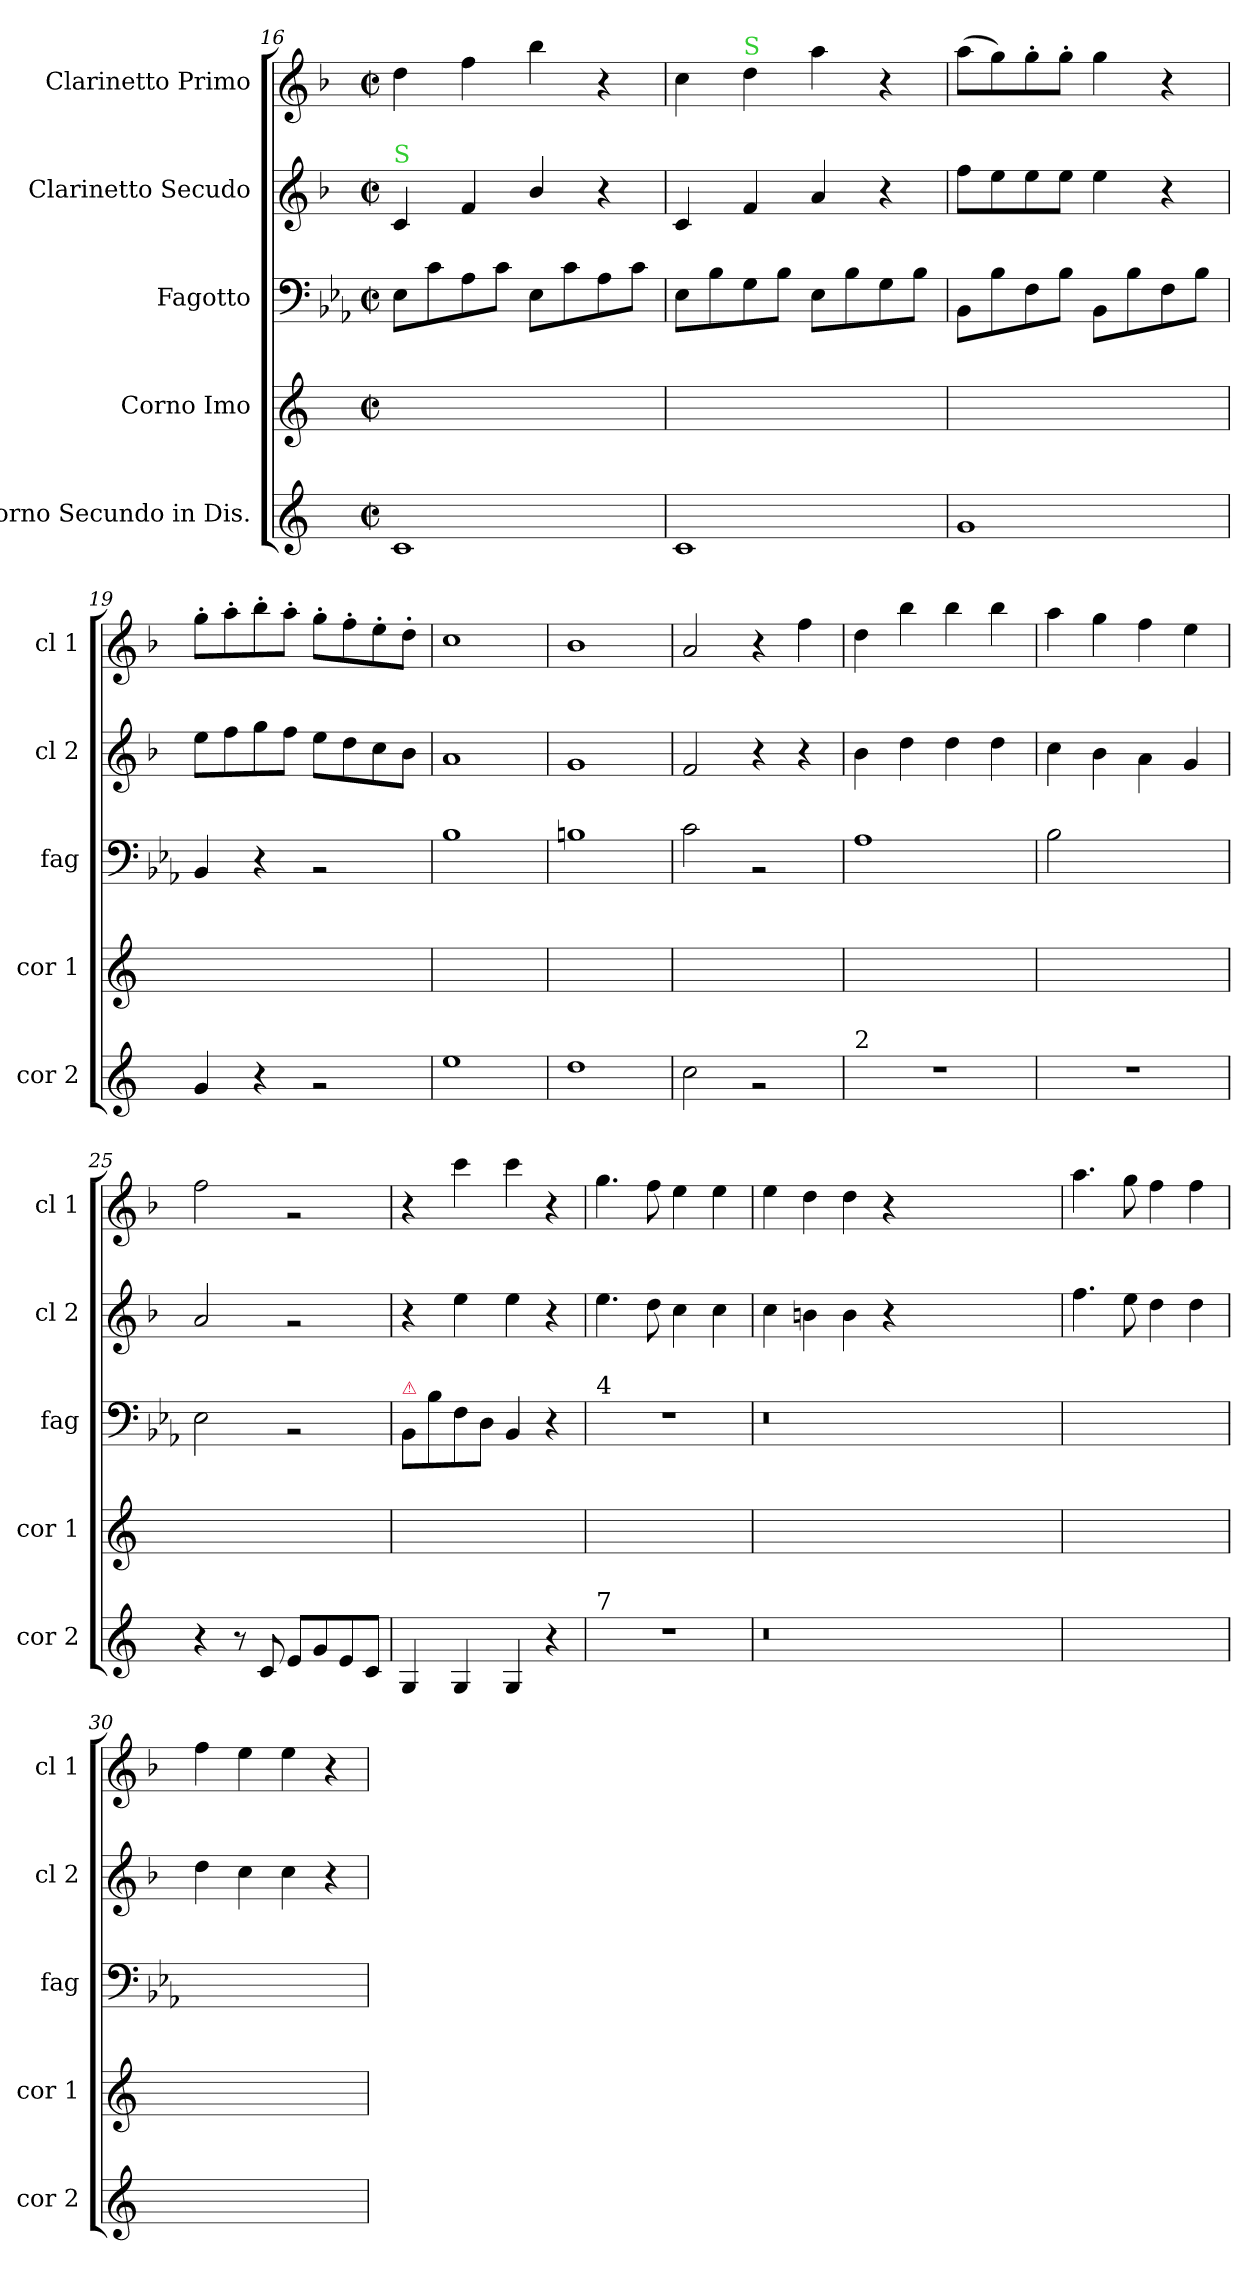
**kern	**kern	**kern	**kern	**kern
*part5	*part4	*part3	*part2	*part1
*staff5	*staff4	*staff3	*staff2	*staff1
*I"Corno Secundo in Dis.	*I"Corno Imo	*I"Fagotto	*I"Clarinetto Secudo	*I"Clarinetto Primo
*I'cor 2	*I'cor 1	*I'fag	*I'cl 2	*I'cl 1
*clefG2	*clefG2	*clefF4	*clefG2	*clefG2
*ITrd5c9	*ITrd5c9	*	*ITrd1c2	*ITrd1c2
*k[b-e-a-]	*k[b-e-a-]	*k[b-e-a-]	*k[b-e-a-]	*k[b-e-a-]
*M2/2	*M2/2	*M2/2	*M2/2	*M2/2
*met(c|)	*met(c|)	*met(c|)	*met(c|)	*met(c|)
=16	=16	=16	=16	=16
!	!	!	!LO:TX:a:color=limegreen:t=S	!
1E-	1ryy	8E-\L	4B-/	4cc\
.	.	8c\	.	.
.	.	8A-\	4e-/	4ee-\
.	.	8c\J	.	.
.	.	8E-\L	4a-/	4aa-\
.	.	8c\	.	.
.	.	8A-\	4r	4r
.	.	8c\J	.	.
=17	=17	=17	=17	=17
1E-	1ryy	8E-\L	4B-/	4b-\
.	.	8B-\	.	.
!	!	!	!	!LO:TX:a:color=limegreen:t=S
.	.	8G\	4e-/	4cc\
.	.	8B-\J	.	.
.	.	8E-\L	4g/	4gg\
.	.	8B-\	.	.
.	.	8G\	4r	4r
.	.	8B-\J	.	.
=18	=18	=18	=18	=18
1B-	1ryy	8BB-\L	8ee-\L	(8gg\L
.	.	8B-\	8dd\	8ff\)
.	.	8F\	8dd\	8ff'\
.	.	8B-\J	8dd\J	8ff'\J
.	.	8BB-\L	4dd\	4ff\
.	.	8B-\	.	.
.	.	8F\	4r	4r
.	.	8B-\J	.	.
=19	=19	=19	=19	=19
4B-/	1ryy	4BB-/	8dd\L	8ff'\L
.	.	.	8ee-\	8gg'\
4r	.	4r	8ff\	8aa-'\
.	.	.	8ee-\J	8gg'\J
2rg	.	2rBB	8dd\L	8ff'\L
.	.	.	8cc\	8ee-'\
.	.	.	8b-\	8dd'\
.	.	.	8a-\J	8cc'\J
=20	=20	=20	=20	=20
1g	1ryy	1B-	1g	1b-
=21	=21	=21	=21	=21
1f	1ryy	1Bn	1f	1a-
=22	=22	=22	=22	=22
2e-\	1ryy	2c\	2e-/	2g/
2rg	.	2rBB	4r	4r
.	.	.	4r	4ee-\
=23	=23	=23	=23	=23
!LO:TX:a:t=2	!	!	!	!
1r	1ryy	1A-	4a-\	4cc\
.	.	.	4cc\	4aa-\
.	.	.	4cc\	4aa-\
.	.	.	4cc\	4aa-\
=24	=24	=24	=24	=24
!	!	!LO:N:vis=2	!	!
1r	1ryy	1B-	4b-\	4gg\
.	.	.	4a-\	4ff\
.	.	.	4g\	4ee-\
.	.	.	4f/	4dd\
=25	=25	=25	=25	=25
4r	1ryy	2E-\	2g/	2ee-\
8r	.	.	.	.
8E-/	.	.	.	.
8G/L	.	2rBB	2rg	2rg
8B-/	.	.	.	.
8G/	.	.	.	.
8E-/J	.	.	.	.
=26	=26	=26	=26	=26
!	!	!LO:TX:a:color=crimson:t=⚠	!	!
4BB-/	1ryy	8BB-/L	4r	4r
.	.	8B-\	.	.
4BB-/	.	8F\	4dd\	4bb-\
.	.	8D\J	.	.
4BB-/	.	4BB-/	4dd\	4bb-\
4r	.	4r	4r	4r
=27	=27	=27	=27	=27
!	!	!LO:TX:a:t=4	!	!
!LO:TX:a:t=7	!	!	!	!
1r	1ryy	1r	4.dd\	4.ff\
.	.	.	8cc\	8ee-\
.	.	.	4b-\	4dd\
.	.	.	4b-\	4dd\
=28	=28	=28	=28	=28
0.r	1ryy	0.r	4b-\	4dd\
.	.	.	4an\	4cc\
.	.	.	4a\	4cc\
.	.	.	4r	4r
.	0ryy	.	0ryy	0ryy
=29	=29	=29	=29	=29
1ryy	1ryy	1ryy	4.ee-\	4.gg\
.	.	.	8dd\	8ff\
.	.	.	4cc\	4ee-\
.	.	.	4cc\	4ee-\
=30	=30	=30	=30	=30
1ryy	1ryy	1ryy	4cc\	4ee-\
.	.	.	4b-\	4dd\
.	.	.	4b-\	4dd\
.	.	.	4r	4r
=	=	=	=	=
*-	*-	*-	*-	*-
